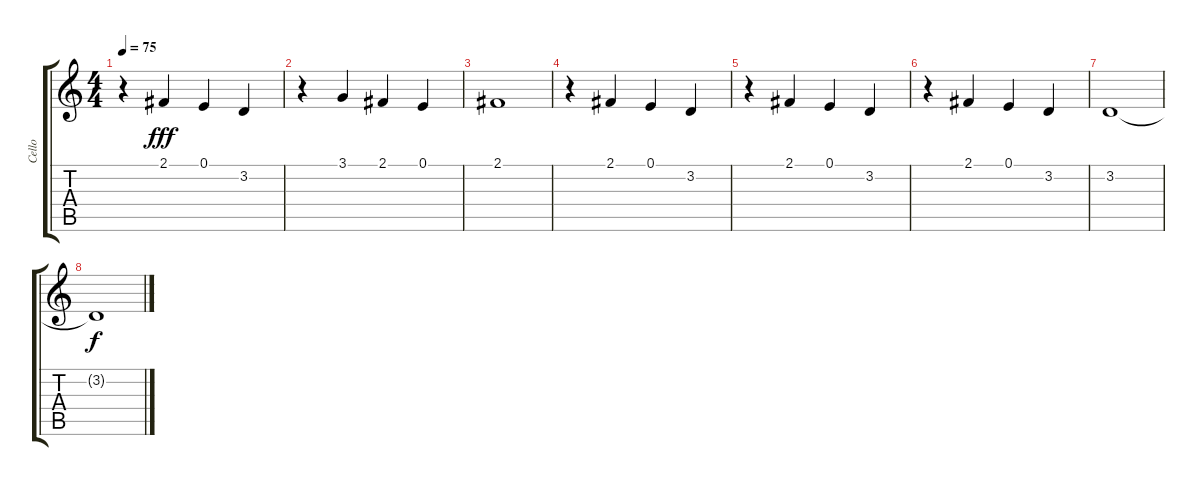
\track ("Cello               " "Cello     ") {instrument stringensemble1}
\staff {score tabs}
\tuning (E4 B3 G3 D3 A2 E2) {hide}
\ts (4 4)
\tempo 75
\clef g2
\ks c
r.4{dy fff} 2.1.4 0.1.4 3.2.4 |
r.4 3.1.4 2.1.4 0.1.4 |
2.1.1 |
r.4 2.1.4 0.1.4 3.2.4 |
r.4 2.1.4 0.1.4 3.2.4 |
r.4 2.1.4 0.1.4 3.2.4 |
3.2.1 |
3.2{t}.1{dy f}
